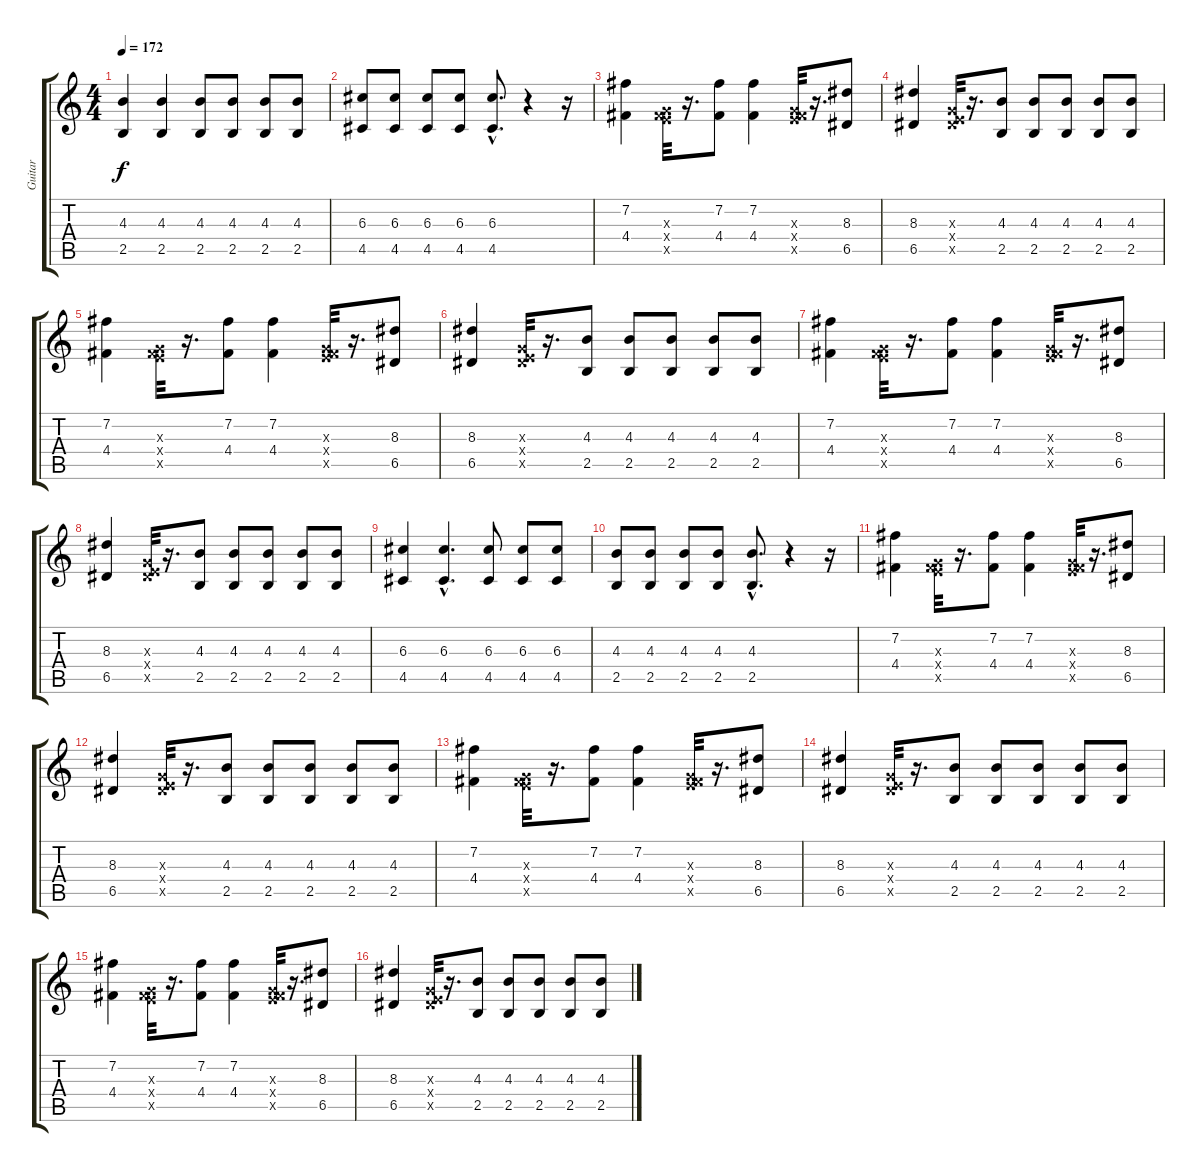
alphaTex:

\track ("Guitar" "Guitar") {instrument distortionguitar}
\staff {score tabs}
\tuning (E4 B3 G3 D3 A2 E2) {hide}
\ts (4 4)
\tempo 172
\clef g2
\ks c
(4.3 2.5).4{dy f} (4.3 2.5).4 (4.3 2.5).8 (4.3 2.5).8 (4.3 2.5).8 (4.3 2.5).8 |
(6.3 4.5).8 (6.3 4.5).8 (6.3 4.5).8 (6.3 4.5).8 (6.3{hac} 4.5{hac}).8{d} r.4 r.16 |
(7.2 4.4).4 (0.3{x} 4.4{x} 7.5{x}).32 r.16{d} (7.2 4.4).8 (7.2 4.4).4 (0.3{x} 4.4{x} 7.5{x}).32 r.16{d} (8.3 6.5).8 |
(8.3 6.5).4 (0.3{x} 2.4{x} 6.5{x}).32 r.16{d} (4.3 2.5).8 (4.3 2.5).8 (4.3 2.5).8 (4.3 2.5).8 (4.3 2.5).8 |
(7.2 4.4).4 (0.3{x} 4.4{x} 7.5{x}).32 r.16{d} (7.2 4.4).8 (7.2 4.4).4 (0.3{x} 4.4{x} 7.5{x}).32 r.16{d} (8.3 6.5).8 |
(8.3 6.5).4 (0.3{x} 2.4{x} 6.5{x}).32 r.16{d} (4.3 2.5).8 (4.3 2.5).8 (4.3 2.5).8 (4.3 2.5).8 (4.3 2.5).8 |
(7.2 4.4).4 (0.3{x} 4.4{x} 7.5{x}).32 r.16{d} (7.2 4.4).8 (7.2 4.4).4 (0.3{x} 4.4{x} 7.5{x}).32 r.16{d} (8.3 6.5).8 |
(8.3 6.5).4 (0.3{x} 2.4{x} 6.5{x}).32 r.16{d} (4.3 2.5).8 (4.3 2.5).8 (4.3 2.5).8 (4.3 2.5).8 (4.3 2.5).8 |
(6.3 4.5).4 (6.3{hac} 4.5{hac}).4{d} (6.3 4.5).8 (6.3 4.5).8 (6.3 4.5).8 |
(4.3 2.5).8 (4.3 2.5).8 (4.3 2.5).8 (4.3 2.5).8 (4.3{hac} 2.5{hac}).8{d} r.4 r.16 |
(7.2 4.4).4 (0.3{x} 4.4{x} 7.5{x}).32 r.16{d} (7.2 4.4).8 (7.2 4.4).4 (0.3{x} 4.4{x} 7.5{x}).32 r.16{d} (8.3 6.5).8 |
(8.3 6.5).4 (0.3{x} 2.4{x} 6.5{x}).32 r.16{d} (4.3 2.5).8 (4.3 2.5).8 (4.3 2.5).8 (4.3 2.5).8 (4.3 2.5).8 |
(7.2 4.4).4 (0.3{x} 4.4{x} 7.5{x}).32 r.16{d} (7.2 4.4).8 (7.2 4.4).4 (0.3{x} 4.4{x} 7.5{x}).32 r.16{d} (8.3 6.5).8 |
(8.3 6.5).4 (0.3{x} 2.4{x} 6.5{x}).32 r.16{d} (4.3 2.5).8 (4.3 2.5).8 (4.3 2.5).8 (4.3 2.5).8 (4.3 2.5).8 |
(7.2 4.4).4 (0.3{x} 4.4{x} 7.5{x}).32 r.16{d} (7.2 4.4).8 (7.2 4.4).4 (0.3{x} 4.4{x} 7.5{x}).32 r.16{d} (8.3 6.5).8 |
(8.3 6.5).4 (0.3{x} 2.4{x} 6.5{x}).32 r.16{d} (4.3 2.5).8 (4.3 2.5).8 (4.3 2.5).8 (4.3 2.5).8 (4.3 2.5).8
